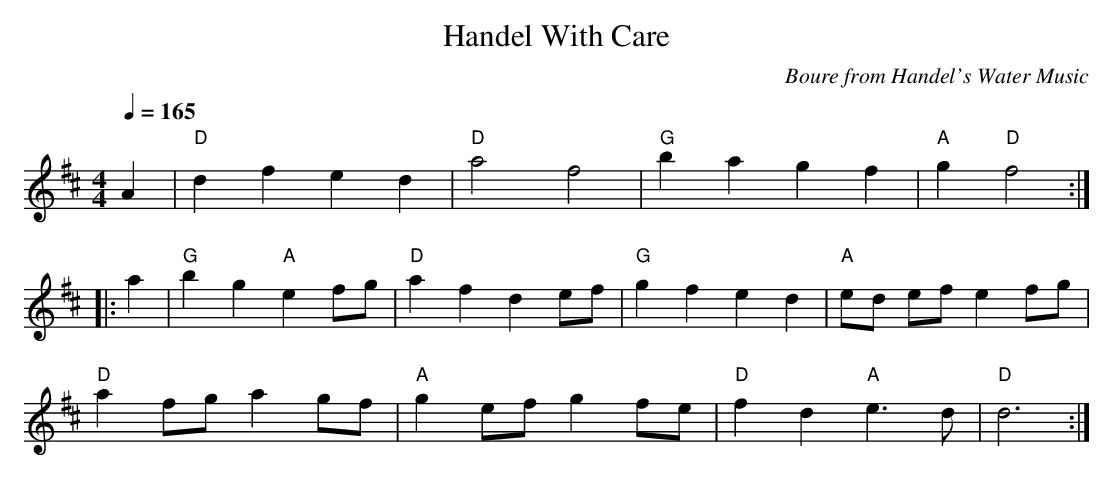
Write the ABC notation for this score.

X:1
T:Handel With Care     %Tune name
C:Boure from Handel's Water Music     %Tune composer
Q:1/4=165     %Tempo
|:
M:4/4     %Meter
L:1/8     %
K:D
A2| "D"d2 f2 e2 d2 | "D"a4 f4 |"G"b2 a2 g2 f2 | "A"g2 "D"f4  :|
|: a2  | "G"b2 g2 "A"e2 fg | "D"a2 f2 d2 ef |"G"g2 f2 e2 d2 | "A"ed ef e2 fg |
"D"a2 fg a2 gf | "A"g2 ef g2fe | "D"f2 d2 "A"e3 d | "D"d6 :|
